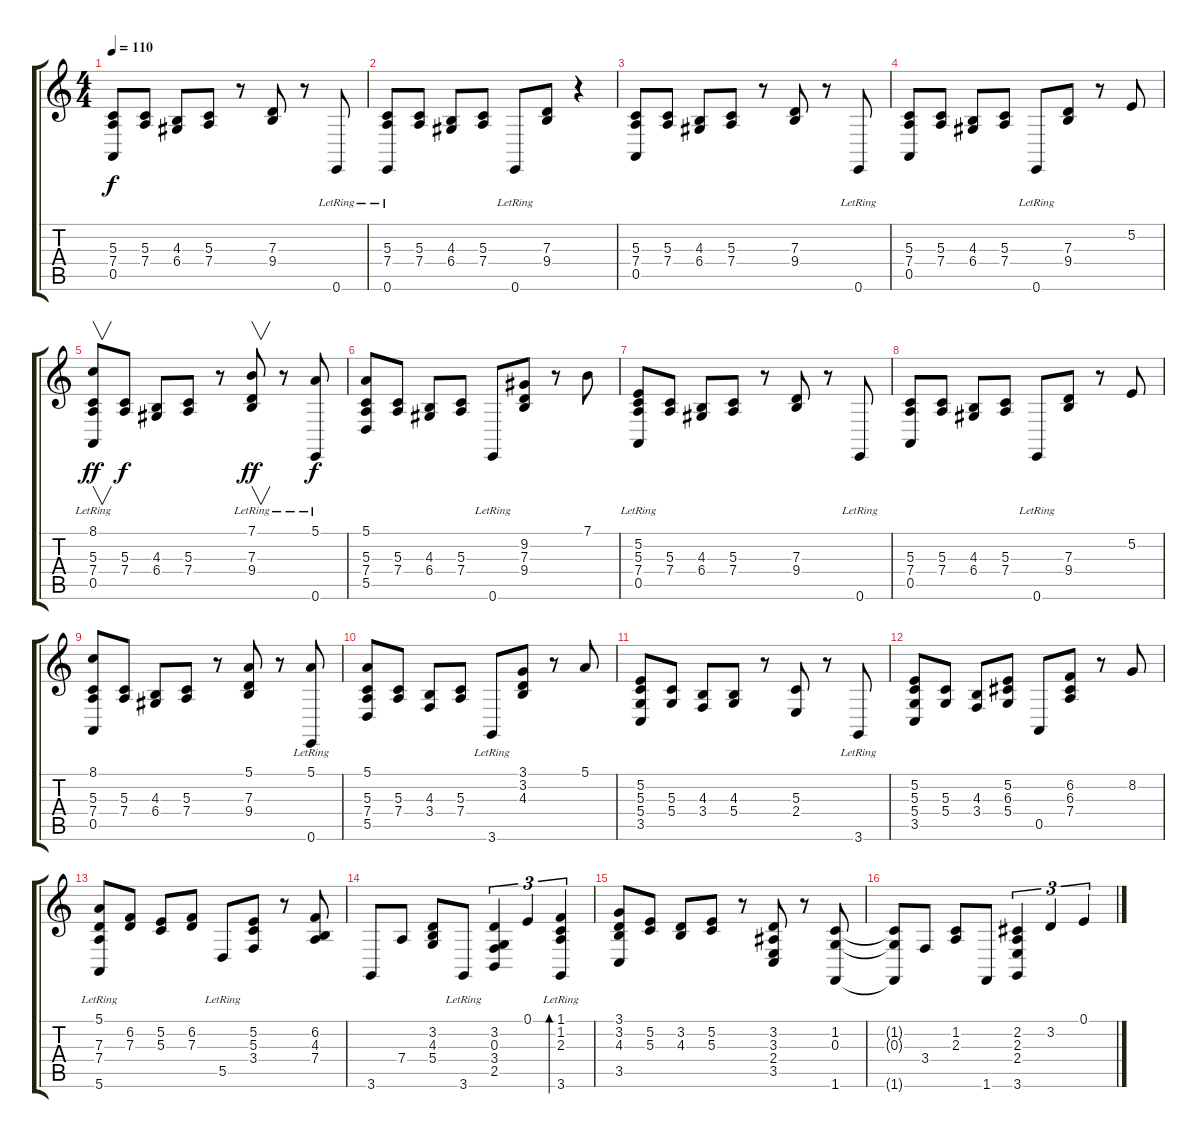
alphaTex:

\track "" {instrument synthstrings1}
\staff {score tabs}
\tuning (E4 B3 G3 D3 A2 E2) {hide}
\ts (4 4)
\tempo 110
\clef g2
\ks c
(5.3 7.4 0.5).8{dy f instrument synthstrings1} (5.3 7.4).8 (4.3 6.4).8 (5.3 7.4).8 r.8 (7.3 9.4).8 r.8 0.6{lr}.8 |
(5.3 7.4 0.6{lr}).8 (5.3 7.4).8 (4.3 6.4).8 (5.3 7.4).8 0.6{lr}.8 (7.3 9.4).8 r.4 |
(5.3 7.4 0.5).8 (5.3 7.4).8 (4.3 6.4).8 (5.3 7.4).8 r.8 (7.3 9.4).8 r.8 0.6{lr}.8 |
(5.3 7.4 0.5).8 (5.3 7.4).8 (4.3 6.4).8 (5.3 7.4).8 0.6{lr}.8 (7.3 9.4).8 r.8 5.2.8 |
(8.1{lr} 5.3 7.4 0.5).8{v dy ff} (5.3 7.4).8{dy f} (4.3 6.4).8 (5.3 7.4).8 r.8 (7.1{lr} 7.3 9.4).8{v dy ff} r.8 (5.1 0.6{lr}).8{dy f} |
(5.1 5.3 7.4 5.5).8 (5.3 7.4).8 (4.3 6.4).8 (5.3 7.4).8 0.6{lr}.8 (9.2 7.3 9.4).8 r.8 7.1.8 |
(5.2{lr} 5.3 7.4 0.5).8 (5.3 7.4).8 (4.3 6.4).8 (5.3 7.4).8 r.8 (7.3 9.4).8 r.8 0.6{lr}.8 |
(5.3 7.4 0.5).8 (5.3 7.4).8 (4.3 6.4).8 (5.3 7.4).8 0.6{lr}.8 (7.3 9.4).8 r.8 5.2.8 |
(8.1 5.3 7.4 0.5).8 (5.3 7.4).8 (4.3 6.4).8 (5.3 7.4).8 r.8 (5.1 7.3 9.4).8 r.8 (5.1 0.6{lr}).8 |
(5.1 5.3 7.4 5.5).8 (5.3 7.4).8 (4.3 3.4).8 (5.3 7.4).8 3.6{lr}.8 (3.1 3.2 4.3).8 r.8 5.1.8 |
(5.2 5.3 5.4 3.5).8 (5.3 5.4).8 (4.3 3.4).8 (4.3 5.4).8 r.8 (5.3 2.4).8 r.8 3.6{lr}.8 |
(5.2 5.3 5.4 3.5).8 (5.3 5.4).8 (4.3 3.4).8 (5.2 6.3 5.4).8 0.5.8 (6.2 6.3 7.4).8 r.8 8.2.8 |
(5.1 7.3 7.4 5.6{lr}).8 (6.2 7.3).8 (5.2 5.3).8 (6.2 7.3).8 5.5{lr}.8 (5.2 5.3 3.4).8 r.8 (6.2 4.3 7.4).8 |
3.6.8 7.4.8 (3.2 4.3 5.4).8 3.6{lr}.8 (3.2 0.3 3.4 2.5).4{tu (3 2)} 0.1.4{tu (3 2)} (1.1 1.2 2.3 3.6{lr}).4{tu (3 2) bd 480} |
(3.1 3.2 4.3 3.5).8 (5.2 5.3).8 (3.2 4.3).8 (5.2 5.3).8 r.8 (3.2 3.3 2.4 3.5).8 r.8 (1.2 0.3 1.6).8 |
(1.2{t} 0.3{t} 1.6{t}).8 3.4.8 (1.2 2.3).8 1.6.8 (2.2 2.3 2.4 3.6).4{tu (3 2)} 3.2.4{tu (3 2)} 0.1.4{tu (3 2)}
